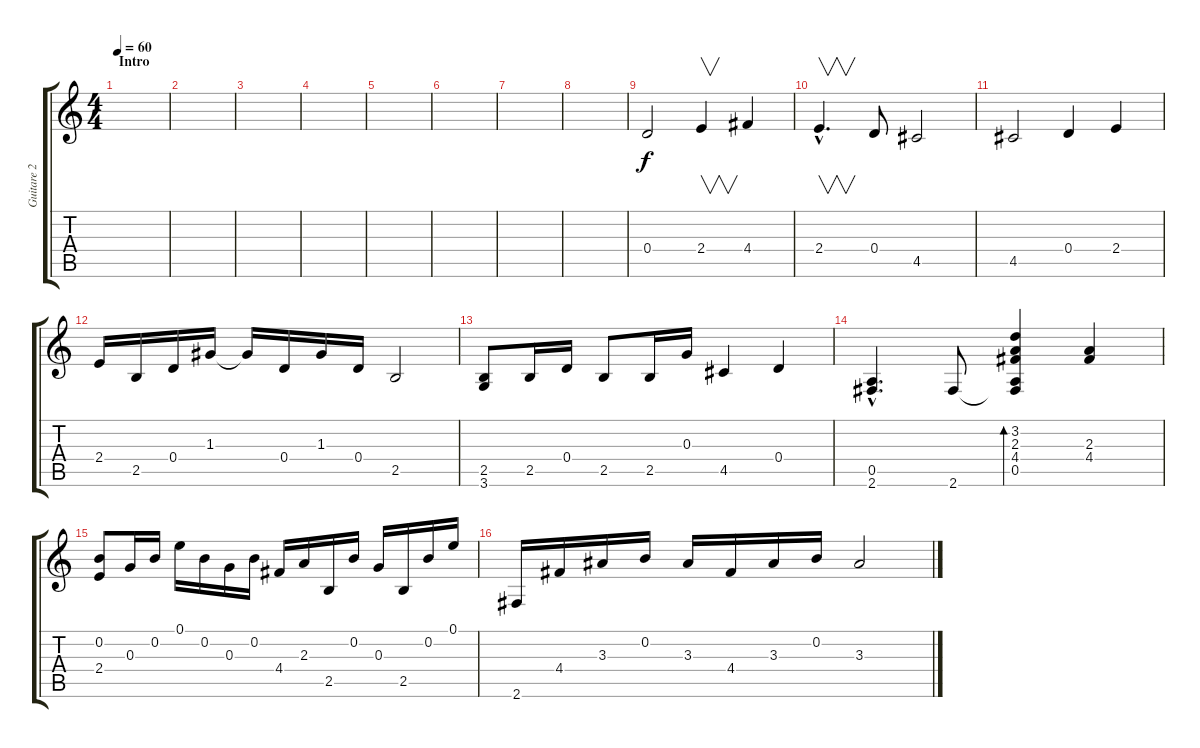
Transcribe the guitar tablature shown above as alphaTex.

\track ("Guitare 2" "Guitare 2") {instrument acousticguitarnylon}
\staff {score tabs}
\tuning (E4 B3 G3 D3 A2 E2) {hide}
\ts (4 4)
\section ("" "Intro")
\tempo 60
\clef g2
\ks c
|
|
|
|
|
|
|
|
0.4.2 2.4.4{v} 4.4.4 |
2.4{hac}.4{v d} 0.4.8 4.5.2 |
4.5.2 0.4.4 2.4.4 |
2.4.16 2.5.16 0.4.16 1.3.16 1.3{t}.16 0.4.16 1.3.16 0.4.16 2.5.2 |
(2.5 3.6).8 2.5.16 0.4.16 2.5.8 2.5.16 0.3.16 4.5.4 0.4.4 |
(0.5{hac} 2.6{hac}).4{d} 2.6.8 (3.2 2.3 4.4 0.5 2.6{t}).4{bd 60} (2.3 4.4).4 |
(0.2 2.4).8 0.3.16 0.2.16 0.1.16 0.2.16 0.3.16 0.2.16 4.4.16 2.3.16 2.5.16 0.2.16 0.3.16 2.5.16 0.2.16 0.1.16 |
2.6.16 4.4.16 3.3.16 0.2.16 3.3.16 4.4.16 3.3.16 0.2.16 3.3.2
